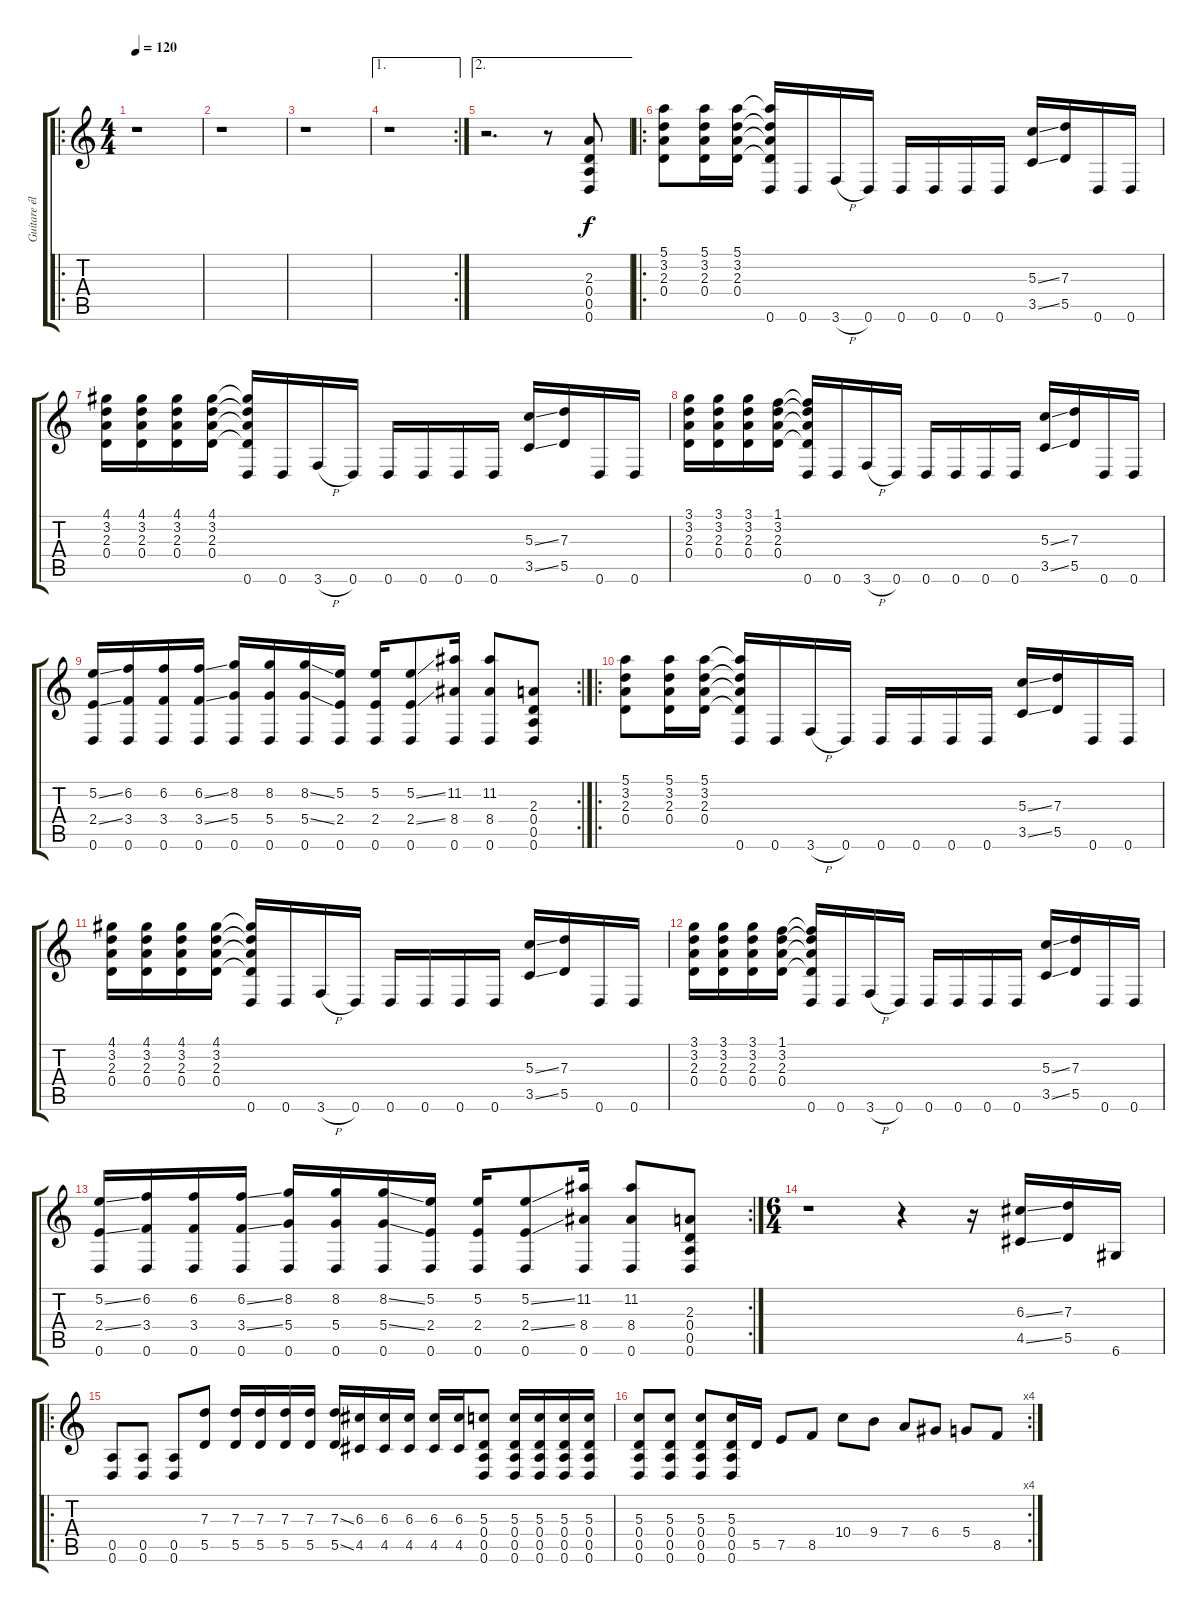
\track ("Guitare électrique 1" "Guitare él") {instrument distortionguitar}
\staff {score tabs}
\tuning (E4 B3 G3 D3 A2 D2) {hide}
\ro
\ts (4 4)
\tempo 120
\clef g2
\ks c
r.1{dy f} |
r.1 |
r.1 |
\ae 1
\rc 2
r.1 |
\ae 2
r.2{d} r.8 (2.3 0.4 0.5 0.6).8 |
\ro
(5.1 3.2 2.3 0.4).8 (5.1 3.2 2.3 0.4).16 (5.1 3.2 2.3 0.4).16 (5.1{t} 3.2{t} 2.3{t} 0.4{t} 0.6).16 0.6.16 3.6{h}.16 0.6.16 0.6.16 0.6.16 0.6.16 0.6.16 (5.3{ss} 3.5{ss}).16 (7.3 5.5).16 0.6.16 0.6.16 |
(4.1 3.2 2.3 0.4).16 (4.1 3.2 2.3 0.4).16 (4.1 3.2 2.3 0.4).16 (4.1 3.2 2.3 0.4).16 (4.1{t} 3.2{t} 2.3{t} 0.4{t} 0.6).16 0.6.16 3.6{h}.16 0.6.16 0.6.16 0.6.16 0.6.16 0.6.16 (5.3{ss} 3.5{ss}).16 (7.3 5.5).16 0.6.16 0.6.16 |
(3.1 3.2 2.3 0.4).16 (3.1 3.2 2.3 0.4).16 (3.1 3.2 2.3 0.4).16 (1.1 3.2 2.3 0.4).16 (1.1{t} 3.2{t} 2.3{t} 0.4{t} 0.6).16 0.6.16 3.6{h}.16 0.6.16 0.6.16 0.6.16 0.6.16 0.6.16 (5.3{ss} 3.5{ss}).16 (7.3 5.5).16 0.6.16 0.6.16 |
\rc 2
(5.2{ss} 2.4{ss} 0.6).16 (6.2 3.4 0.6).16 (6.2 3.4 0.6).16 (6.2{ss} 3.4{ss} 0.6).16 (8.2 5.4 0.6).16 (8.2 5.4 0.6).16 (8.2{ss} 5.4{ss} 0.6).16 (5.2 2.4 0.6).16 (5.2 2.4 0.6).16 (5.2{ss} 2.4{ss} 0.6).8 (11.2 8.4 0.6).16 (11.2 8.4 0.6).8 (2.3 0.4 0.5 0.6).8 |
\ro
(5.1 3.2 2.3 0.4).8 (5.1 3.2 2.3 0.4).16 (5.1 3.2 2.3 0.4).16 (5.1{t} 3.2{t} 2.3{t} 0.4{t} 0.6).16 0.6.16 3.6{h}.16 0.6.16 0.6.16 0.6.16 0.6.16 0.6.16 (5.3{ss} 3.5{ss}).16 (7.3 5.5).16 0.6.16 0.6.16 |
(4.1 3.2 2.3 0.4).16 (4.1 3.2 2.3 0.4).16 (4.1 3.2 2.3 0.4).16 (4.1 3.2 2.3 0.4).16 (4.1{t} 3.2{t} 2.3{t} 0.4{t} 0.6).16 0.6.16 3.6{h}.16 0.6.16 0.6.16 0.6.16 0.6.16 0.6.16 (5.3{ss} 3.5{ss}).16 (7.3 5.5).16 0.6.16 0.6.16 |
(3.1 3.2 2.3 0.4).16 (3.1 3.2 2.3 0.4).16 (3.1 3.2 2.3 0.4).16 (1.1 3.2 2.3 0.4).16 (1.1{t} 3.2{t} 2.3{t} 0.4{t} 0.6).16 0.6.16 3.6{h}.16 0.6.16 0.6.16 0.6.16 0.6.16 0.6.16 (5.3{ss} 3.5{ss}).16 (7.3 5.5).16 0.6.16 0.6.16 |
\rc 2
(5.2{ss} 2.4{ss} 0.6).16 (6.2 3.4 0.6).16 (6.2 3.4 0.6).16 (6.2{ss} 3.4{ss} 0.6).16 (8.2 5.4 0.6).16 (8.2 5.4 0.6).16 (8.2{ss} 5.4{ss} 0.6).16 (5.2 2.4 0.6).16 (5.2 2.4 0.6).16 (5.2{ss} 2.4{ss} 0.6).8 (11.2 8.4 0.6).16 (11.2 8.4 0.6).8 (2.3 0.4 0.5 0.6).8 |
\ts (6 4)
r.1 r.4 r.16 (6.3{ss} 4.5{ss}).16 (7.3 5.5).16 6.6.16 |
\ro
(0.5 0.6).8 (0.5 0.6).8 (0.5 0.6).8 (7.3 5.5).8 (7.3 5.5).16 (7.3 5.5).16 (7.3 5.5).16 (7.3 5.5).16 (7.3{ss} 5.5{ss}).16 (6.3 4.5).16 (6.3 4.5).16 (6.3 4.5).16 (6.3 4.5).16 (6.3 4.5).16 (5.3 0.4 0.5 0.6).8 (5.3 0.4 0.5 0.6).16 (5.3 0.4 0.5 0.6).16 (5.3 0.4 0.5 0.6).16 (5.3 0.4 0.5 0.6).16 |
\rc 4
(5.3 0.4 0.5 0.6).8 (5.3 0.4 0.5 0.6).8 (5.3 0.4 0.5 0.6).8 (5.3 0.4 0.5 0.6).16 5.5.16 7.5.8 8.5.8 10.4.8 9.4.8 7.4.8 6.4.8 5.4.8 8.5.8
